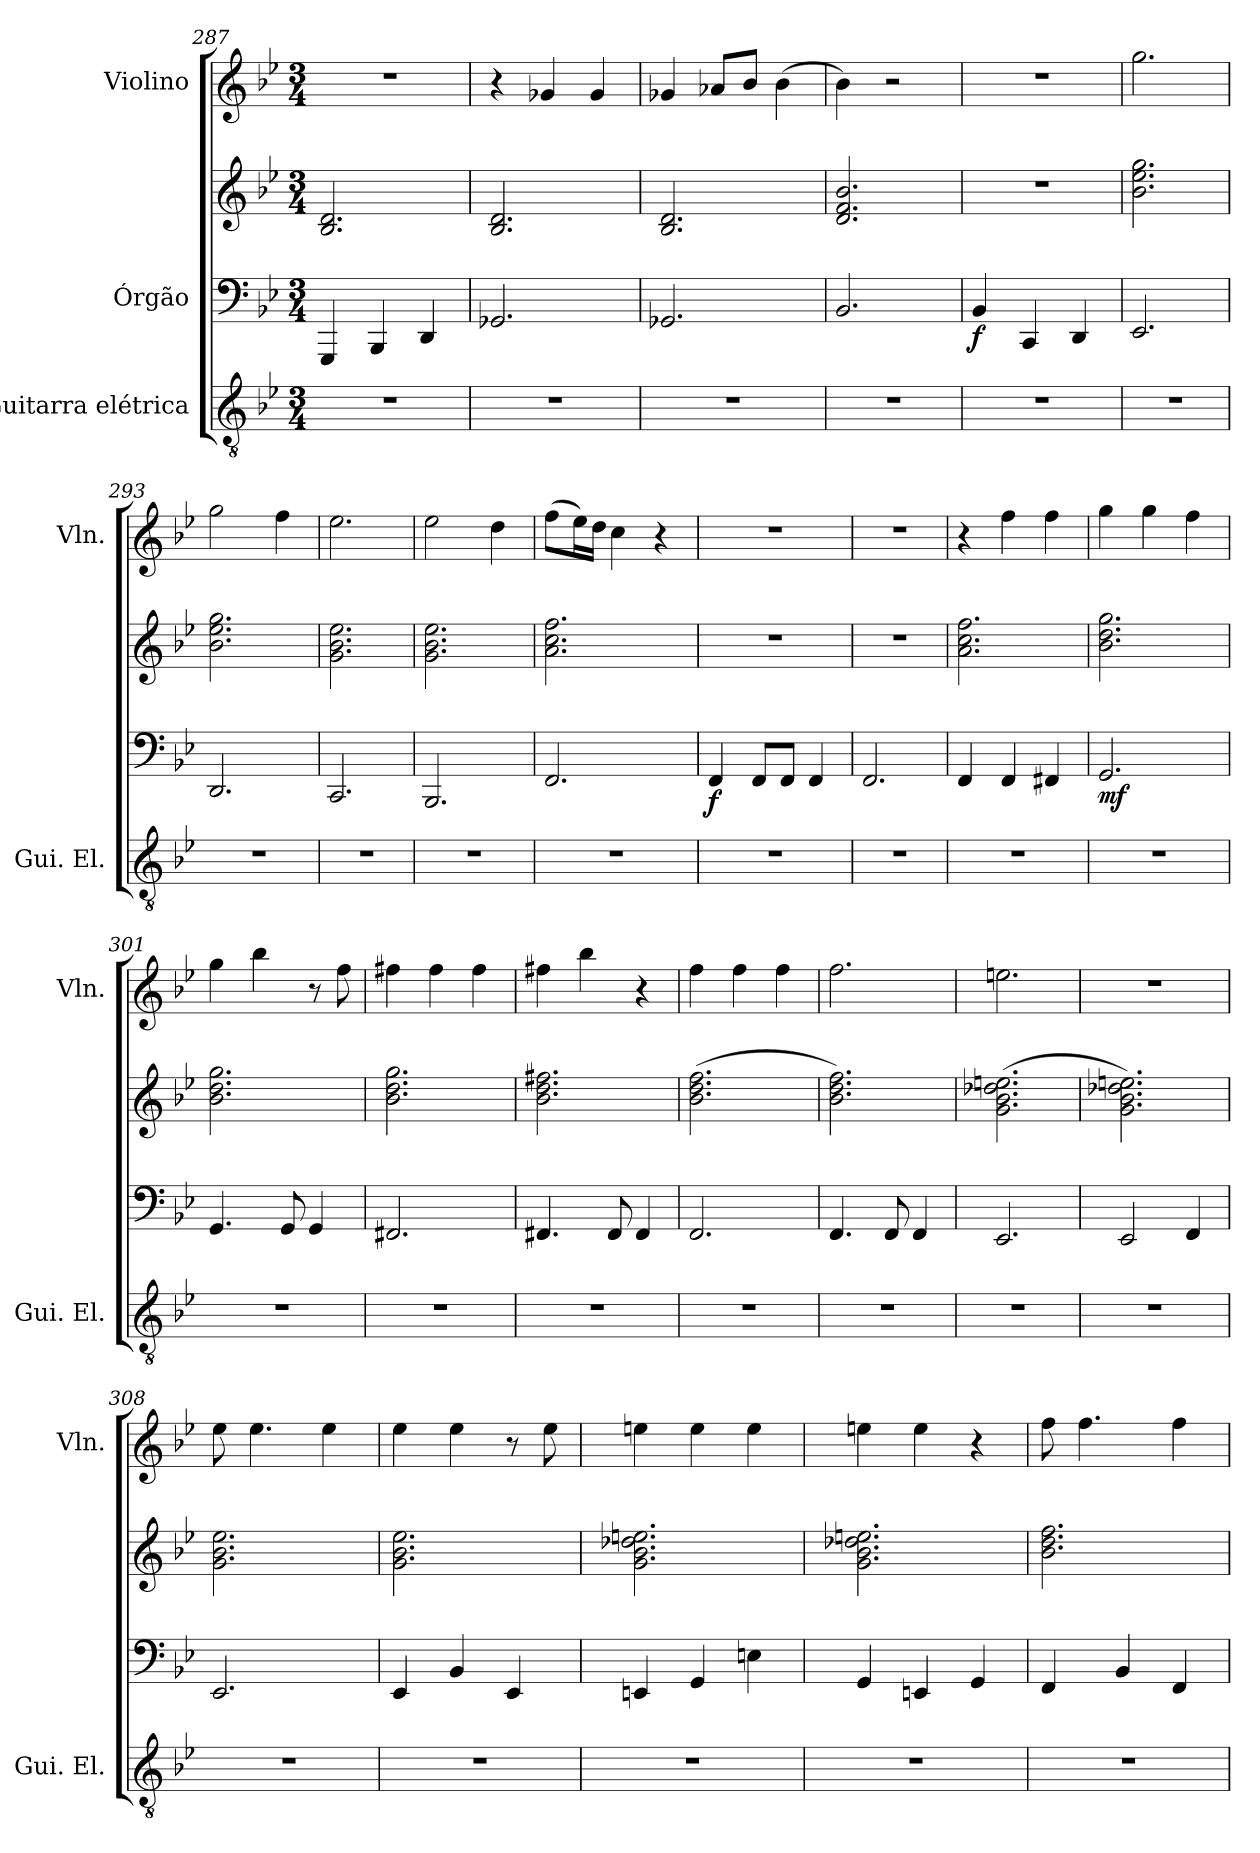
**kern	**kern	**kern	**dynam	**kern
*part3	*part2	*part2	*part2	*part1
*staff4	*staff3	*staff2	*staff2/3	*staff1
*I"Guitarra elétrica	*I"Órgão	*	*	*I"Violino
*I'Gui. El.	*	*	*	*I'Vln.
!!LO:PB:g=z
*clefGv2	*clefF4	*clefG2	*	*clefG2
*k[b-e-]	*k[b-e-]	*k[b-e-]	*	*k[b-e-]
*M3/4	*M3/4	*M3/4	*	*M3/4
=287	=287	=287	=287	=287
2.r	4GGG/	2.B-/ 2.d/	.	2.r
.	4BBB-/	.	.	.
.	4DD/	.	.	.
=288	=288	=288	=288	=288
2.r	2.GG-X/	2.B-/ 2.d/	.	4r
.	.	.	.	4g-X/
.	.	.	.	4g-/
=289	=289	=289	=289	=289
2.r	2.GG-X/	2.B-/ 2.d/	.	4g-X/
.	.	.	.	8a-X/L
.	.	.	.	8b-/J
.	.	.	.	(4b-\
=290	=290	=290	=290	=290
2.r	2.BB-/	2.d/ 2.f/ 2.b-/	.	4b-\)
.	.	.	.	2r
=291	=291	=291	=291	=291
!	!	!	!LO:DY:b=2	!
2.r	4BB-/	2.r	f	2.r
.	4CC/	.	.	.
.	4DD/	.	.	.
=292	=292	=292	=292	=292
2.r	2.EE-/	2.b-\ 2.ee-\ 2.gg\	.	2.gg\
=293	=293	=293	=293	=293
2.r	2.DD/	2.b-\ 2.ee-\ 2.gg\	.	2gg\
.	.	.	.	4ff\
=294	=294	=294	=294	=294
2.r	2.CC/	2.g\ 2.b-\ 2.ee-\	.	2.ee-\
=295	=295	=295	=295	=295
2.r	2.BBB-/	2.g\ 2.b-\ 2.ee-\	.	2ee-\
.	.	.	.	4dd\
!!LO:LB:g=z
=296	=296	=296	=296	=296
2.r	2.FF/	2.a\ 2.cc\ 2.ff\	.	(8ff\L
.	.	.	.	16ee-\L)
.	.	.	.	16dd\JJ
.	.	.	.	4cc\
.	.	.	.	4r
=297	=297	=297	=297	=297
!	!	!	!LO:DY:b=2	!
2.r	4FF/	2.r	f	2.r
.	8FF/L	.	.	.
.	8FF/J	.	.	.
.	4FF/	.	.	.
=298	=298	=298	=298	=298
2.r	2.FF/	2.r	.	2.r
=299	=299	=299	=299	=299
2.r	4FF/	2.a\ 2.cc\ 2.ff\	.	4r
.	4FF/	.	.	4ff\
.	4FF#X/	.	.	4ff\
=300	=300	=300	=300	=300
!	!	!	!LO:DY:b=2	!
2.r	2.GG/	2.b-\ 2.dd\ 2.gg\	mf	4gg\
.	.	.	.	4gg\
.	.	.	.	4ff\
=301	=301	=301	=301	=301
2.r	4.GG/	2.b-\ 2.dd\ 2.gg\	.	4gg\
.	.	.	.	4bb-\
.	8GG/	.	.	.
.	4GG/	.	.	8r
.	.	.	.	8ff\
=302	=302	=302	=302	=302
2.r	2.FF#X/	2.b-\ 2.dd\ 2.gg\	.	4ff#X\
.	.	.	.	4ff#\
.	.	.	.	4ff#\
=303	=303	=303	=303	=303
2.r	4.FF#X/	2.b-\ 2.dd\ 2.ff#X\	.	4ff#X\
.	.	.	.	4bb-\
.	8FF#/	.	.	.
.	4FF#/	.	.	4r
!!LO:LB:g=z
=304	=304	=304	=304	=304
2.r	2.FF/	(2.b-\ 2.dd\ 2.ff\	.	4ff\
.	.	.	.	4ff\
.	.	.	.	4ff\
=305	=305	=305	=305	=305
2.r	4.FF/	2.b-\ 2.dd\ 2.ff\)	.	2.ff\
.	8FF/	.	.	.
.	4FF/	.	.	.
=306	=306	=306	=306	=306
2.r	2.EE-/	(2.g\ 2.b-\ 2.dd-X\ 2.een\	.	2.een\
=307	=307	=307	=307	=307
2.r	2EE-/	2.g\ 2.b-\ 2.dd-X\ 2.een\)	.	2.r
.	4FF/	.	.	.
=308	=308	=308	=308	=308
2.r	2.EE-/	2.g\ 2.b-\ 2.ee-\	.	8ee-\
.	.	.	.	4.ee-\
.	.	.	.	4ee-\
=309	=309	=309	=309	=309
2.r	4EE-/	2.g\ 2.b-\ 2.ee-\	.	4ee-\
.	4BB-/	.	.	4ee-\
.	4EE-/	.	.	8r
.	.	.	.	8ee-\
=310	=310	=310	=310	=310
2.r	4EEn/	2.g\ 2.b-\ 2.dd-X\ 2.een\	.	4een\
.	4GG/	.	.	4ee\
.	4En\	.	.	4ee\
=311	=311	=311	=311	=311
2.r	4GG/	2.g\ 2.b-\ 2.dd-X\ 2.een\	.	4een\
.	4EEn/	.	.	4ee\
.	4GG/	.	.	4r
!!LO:PB:g=z
=312	=312	=312	=312	=312
2.r	4FF/	2.b-\ 2.dd\ 2.ff\	.	8ff\
.	.	.	.	4.ff\
.	4BB-/	.	.	.
.	4FF/	.	.	4ff\
=	=	=	=	=
*-	*-	*-	*-	*-
